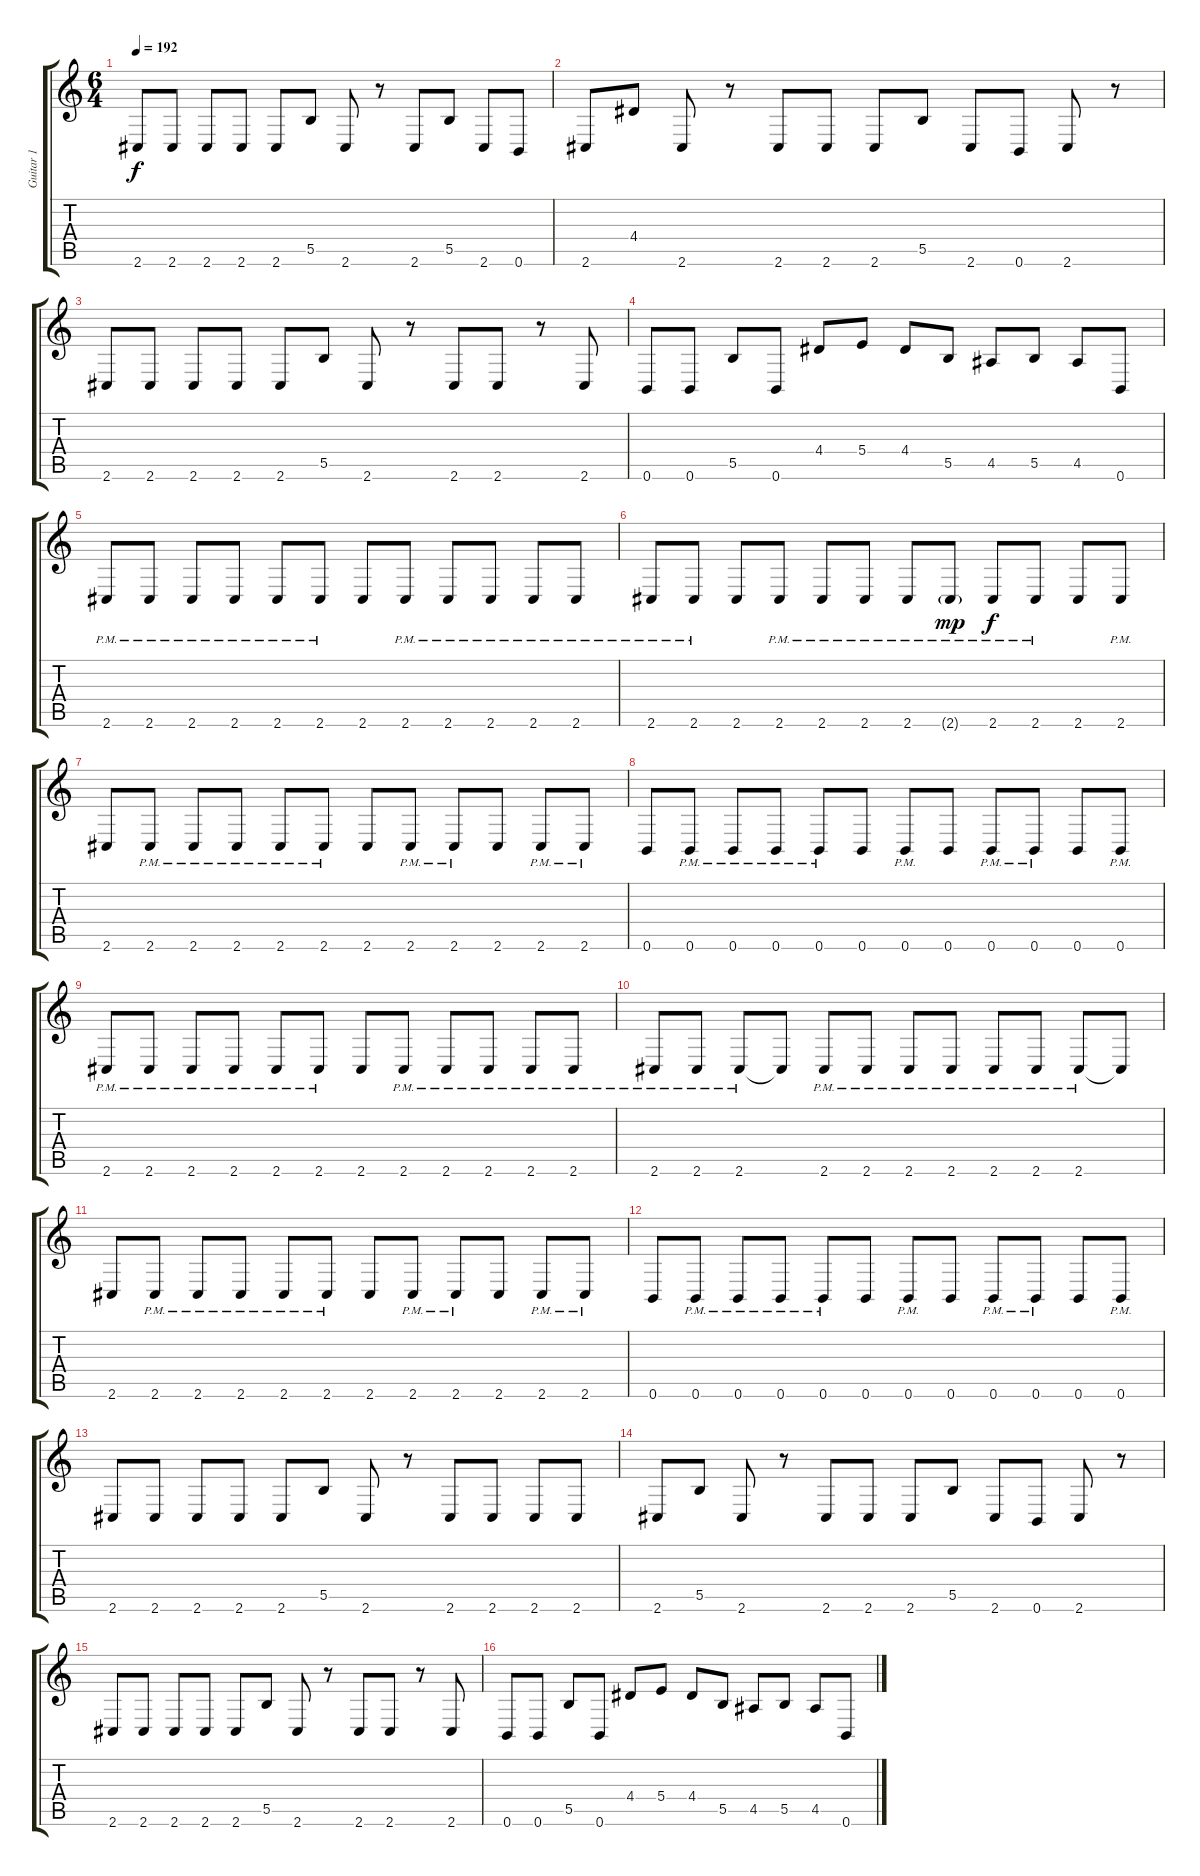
\track ("Guitar 1" "Guitar 1") {instrument distortionguitar}
\staff {score tabs}
\tuning (E4 B3 G3 B2 Gb2 B1) {hide}
\ts (6 4)
\tempo 192
\clef g2
\ks c
2.6.8{dy f} 2.6.8 2.6.8 2.6.8 2.6.8 5.5.8 2.6.8 r.8 2.6.8 5.5.8 2.6.8 0.6.8 |
2.6.8 4.4.8 2.6.8 r.8 2.6.8 2.6.8 2.6.8 5.5.8 2.6.8 0.6.8 2.6.8 r.8 |
2.6.8 2.6.8 2.6.8 2.6.8 2.6.8 5.5.8 2.6.8 r.8 2.6.8 2.6.8 r.8 2.6.8 |
0.6.8 0.6.8 5.5.8 0.6.8 4.4.8 5.4.8 4.4.8 5.5.8 4.5.8 5.5.8 4.5.8 0.6.8 |
2.6{pm}.8{volume 10} 2.6{pm}.8 2.6{pm}.8 2.6{pm}.8 2.6{pm}.8 2.6{pm}.8 2.6.8 2.6{pm}.8 2.6{pm}.8 2.6{pm}.8 2.6{pm}.8 2.6{pm}.8 |
2.6{pm}.8 2.6{pm}.8 2.6.8 2.6{pm}.8 2.6{pm}.8 2.6{pm}.8 2.6{pm}.8 2.6{g pm}.8{dy mp} 2.6{pm}.8{dy f} 2.6{pm}.8 2.6.8 2.6{pm}.8 |
2.6.8 2.6{pm}.8 2.6{pm}.8 2.6{pm}.8 2.6{pm}.8 2.6{pm}.8 2.6.8 2.6{pm}.8 2.6{pm}.8 2.6.8 2.6{pm}.8 2.6{pm}.8 |
0.6.8 0.6{pm}.8 0.6{pm}.8 0.6{pm}.8 0.6{pm}.8 0.6.8 0.6{pm}.8 0.6.8 0.6{pm}.8 0.6{pm}.8 0.6.8 0.6{pm}.8 |
2.6{pm}.8 2.6{pm}.8 2.6{pm}.8 2.6{pm}.8 2.6{pm}.8 2.6{pm}.8 2.6.8 2.6{pm}.8 2.6{pm}.8 2.6{pm}.8 2.6{pm}.8 2.6{pm}.8 |
2.6{pm}.8 2.6{pm}.8 2.6{pm}.8 2.6{t}.8 2.6{pm}.8 2.6{pm}.8 2.6{pm}.8 2.6{pm}.8 2.6{pm}.8 2.6{pm}.8 2.6{pm}.8 2.6{t}.8 |
2.6.8 2.6{pm}.8 2.6{pm}.8 2.6{pm}.8 2.6{pm}.8 2.6{pm}.8 2.6.8 2.6{pm}.8 2.6{pm}.8 2.6.8 2.6{pm}.8 2.6{pm}.8 |
0.6.8{volume 13} 0.6{pm}.8 0.6{pm}.8 0.6{pm}.8 0.6{pm}.8 0.6.8 0.6{pm}.8 0.6.8 0.6{pm}.8 0.6{pm}.8 0.6.8 0.6{pm}.8 |
2.6.8 2.6.8 2.6.8 2.6.8 2.6.8 5.5.8 2.6.8 r.8 2.6.8 2.6.8 2.6.8 2.6.8 |
2.6.8 5.5.8 2.6.8 r.8 2.6.8 2.6.8 2.6.8 5.5.8 2.6.8 0.6.8 2.6.8 r.8 |
2.6.8 2.6.8 2.6.8 2.6.8 2.6.8 5.5.8 2.6.8 r.8 2.6.8 2.6.8 r.8 2.6.8 |
0.6.8 0.6.8 5.5.8 0.6.8 4.4.8 5.4.8 4.4.8 5.5.8 4.5.8 5.5.8 4.5.8 0.6.8
